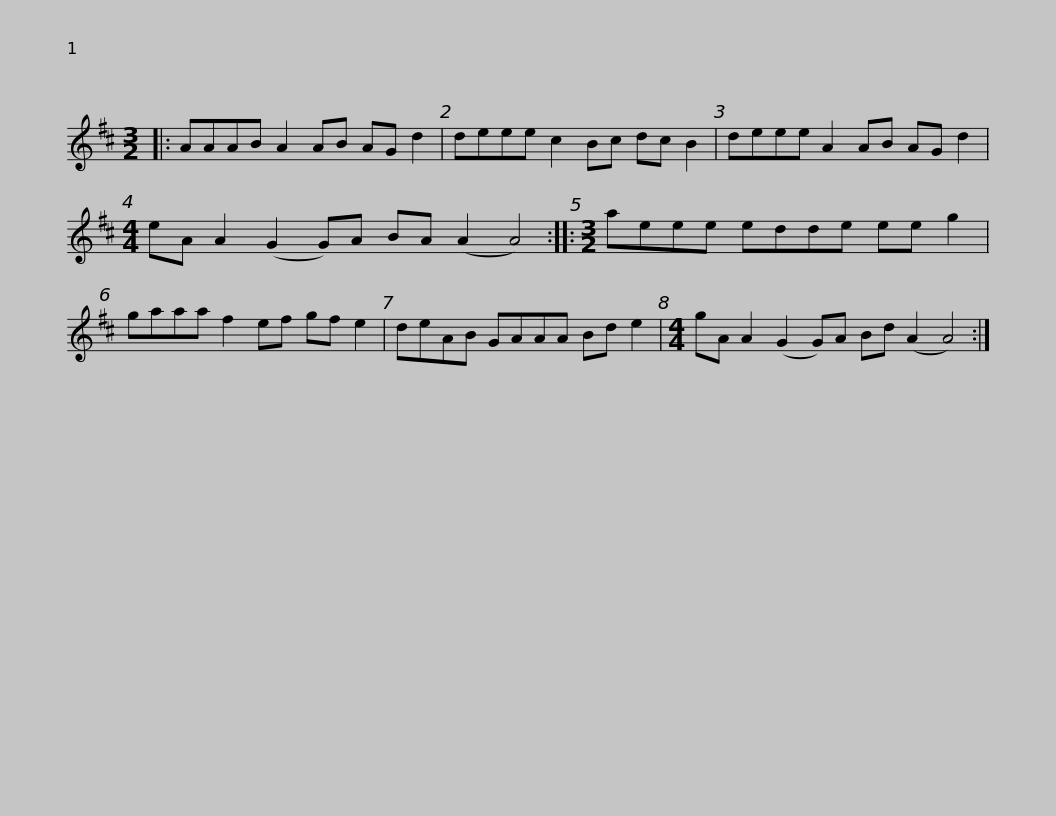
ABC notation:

X:1
L:1/8
M:3/2
I:linebreak $
K:D
V:1 treble
V:1
|: AAAB A2 AB AG d2 | deee c2 Bc dc B2 | deee A2 AB AG d2 |$[M:4/4] eA A2 (G2 G)A BA (A2 A4) ::[M:3/2] aeee edde ee g2 | %5
 gaaa f2 ef gf e2 |$ deAB GAAA Bd e2 |[M:4/4] gA A2 (G2 G)A Bd (A2 A4) :| %8
